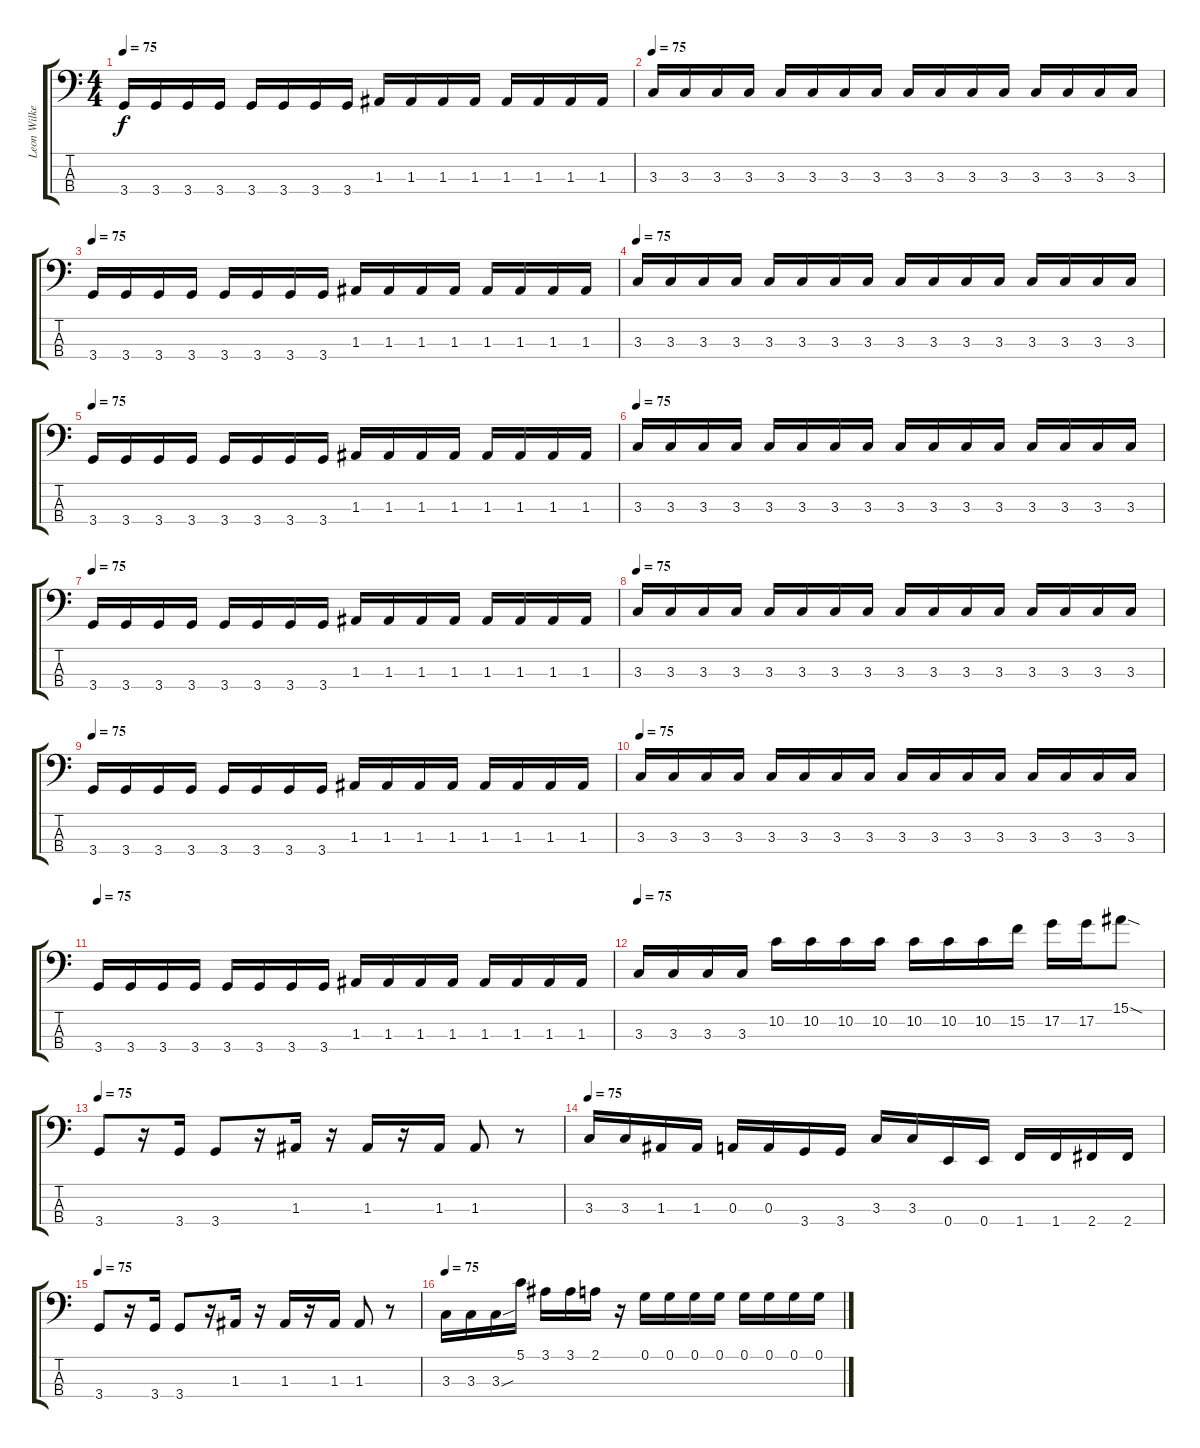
\track ("Leon Wilkeson (bass)" "Leon Wilke") {instrument electricbassfinger}
\staff {score tabs}
\tuning (G2 D2 A1 E1) {hide}
\ts (4 4)
\tempo 75
\clef f4
\ks c
3.4.16{dy f} 3.4.16 3.4.16 3.4.16 3.4.16 3.4.16 3.4.16 3.4.16 1.3.16 1.3.16 1.3.16 1.3.16 1.3.16 1.3.16 1.3.16 1.3.16 |
\tempo 75
3.3.16 3.3.16 3.3.16 3.3.16 3.3.16 3.3.16 3.3.16 3.3.16 3.3.16 3.3.16 3.3.16 3.3.16 3.3.16 3.3.16 3.3.16 3.3.16 |
\tempo 75
3.4.16 3.4.16 3.4.16 3.4.16 3.4.16 3.4.16 3.4.16 3.4.16 1.3.16 1.3.16 1.3.16 1.3.16 1.3.16 1.3.16 1.3.16 1.3.16 |
\tempo 75
3.3.16 3.3.16 3.3.16 3.3.16 3.3.16 3.3.16 3.3.16 3.3.16 3.3.16 3.3.16 3.3.16 3.3.16 3.3.16 3.3.16 3.3.16 3.3.16 |
\tempo 75
3.4.16 3.4.16 3.4.16 3.4.16 3.4.16 3.4.16 3.4.16 3.4.16 1.3.16 1.3.16 1.3.16 1.3.16 1.3.16 1.3.16 1.3.16 1.3.16 |
\tempo 75
3.3.16 3.3.16 3.3.16 3.3.16 3.3.16 3.3.16 3.3.16 3.3.16 3.3.16 3.3.16 3.3.16 3.3.16 3.3.16 3.3.16 3.3.16 3.3.16 |
\tempo 75
3.4.16 3.4.16 3.4.16 3.4.16 3.4.16 3.4.16 3.4.16 3.4.16 1.3.16 1.3.16 1.3.16 1.3.16 1.3.16 1.3.16 1.3.16 1.3.16 |
\tempo 75
3.3.16 3.3.16 3.3.16 3.3.16 3.3.16 3.3.16 3.3.16 3.3.16 3.3.16 3.3.16 3.3.16 3.3.16 3.3.16 3.3.16 3.3.16 3.3.16 |
\tempo 75
3.4.16 3.4.16 3.4.16 3.4.16 3.4.16 3.4.16 3.4.16 3.4.16 1.3.16 1.3.16 1.3.16 1.3.16 1.3.16 1.3.16 1.3.16 1.3.16 |
\tempo 75
3.3.16 3.3.16 3.3.16 3.3.16 3.3.16 3.3.16 3.3.16 3.3.16 3.3.16 3.3.16 3.3.16 3.3.16 3.3.16 3.3.16 3.3.16 3.3.16 |
\tempo 75
3.4.16 3.4.16 3.4.16 3.4.16 3.4.16 3.4.16 3.4.16 3.4.16 1.3.16 1.3.16 1.3.16 1.3.16 1.3.16 1.3.16 1.3.16 1.3.16 |
\tempo 75
3.3.16 3.3.16 3.3.16 3.3.16 10.2.16 10.2.16 10.2.16 10.2.16 10.2.16 10.2.16 10.2.16 15.2.16 17.2.16 17.2.16 15.1{sod}.8 |
\tempo 75
3.4.8 r.16 3.4.16 3.4.8 r.16 1.3.16 r.16 1.3.16 r.16 1.3.16 1.3.8 r.8 |
\tempo 75
3.3.16 3.3.16 1.3.16 1.3.16 0.3.16 0.3.16 3.4.16 3.4.16 3.3.16 3.3.16 0.4.16 0.4.16 1.4.16 1.4.16 2.4.16 2.4.16 |
\tempo 75
3.4.8 r.16 3.4.16 3.4.8 r.16 1.3.16 r.16 1.3.16 r.16 1.3.16 1.3.8 r.8 |
\tempo 75
3.3.16 3.3.16 3.3{sou}.16 5.1.16 3.1.16 3.1.16 2.1.16 r.16 0.1.16 0.1.16 0.1.16 0.1.16 0.1.16 0.1.16 0.1.16 0.1.16
